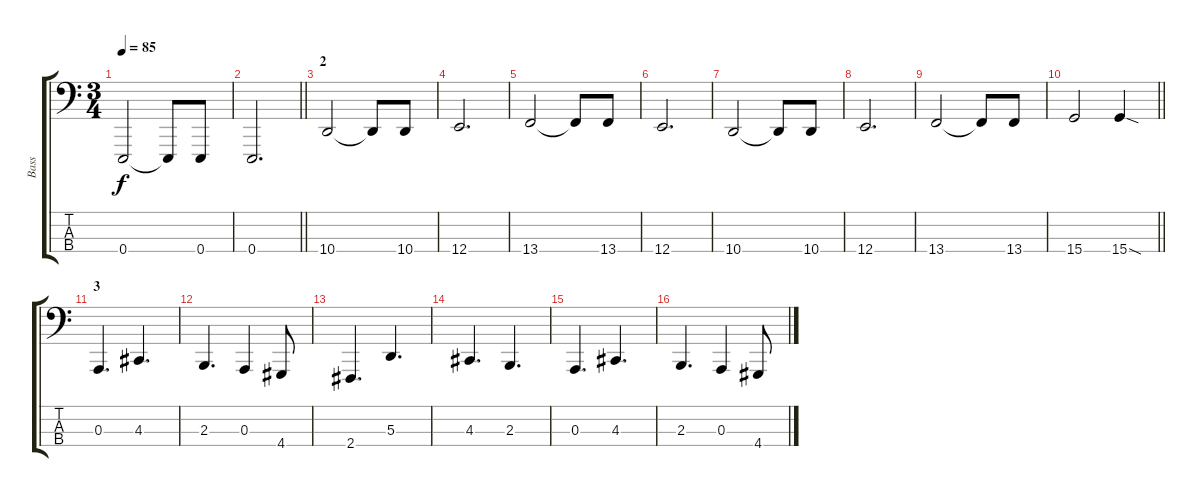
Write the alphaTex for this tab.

\track ("Bass" "Bass") {instrument lead8bassandlead}
\staff {score tabs}
\tuning (G2 D2 A1 E1) {hide}
\ts (3 4)
\tempo 85
\clef f4
\ks c
0.4.2{dy f} 0.4{t}.8 0.4.8 |
\barLineRight lightlight
0.4.2{d} |
\section ("" "2")
10.4.2 10.4{t}.8 10.4.8 |
12.4.2{d} |
13.4.2 13.4{t}.8 13.4.8 |
12.4.2{d} |
10.4.2 10.4{t}.8 10.4.8 |
12.4.2{d} |
13.4.2 13.4{t}.8 13.4.8 |
\barLineRight lightlight
15.4.2 15.4{sod}.4 |
\section ("" "3")
0.3.4{d} 4.3.4{d} |
2.3.4{d} 0.3.4 4.4.8 |
2.4.4{d} 5.3.4{d} |
4.3.4{d} 2.3.4{d} |
0.3.4{d} 4.3.4{d} |
2.3.4{d} 0.3.4 4.4.8
